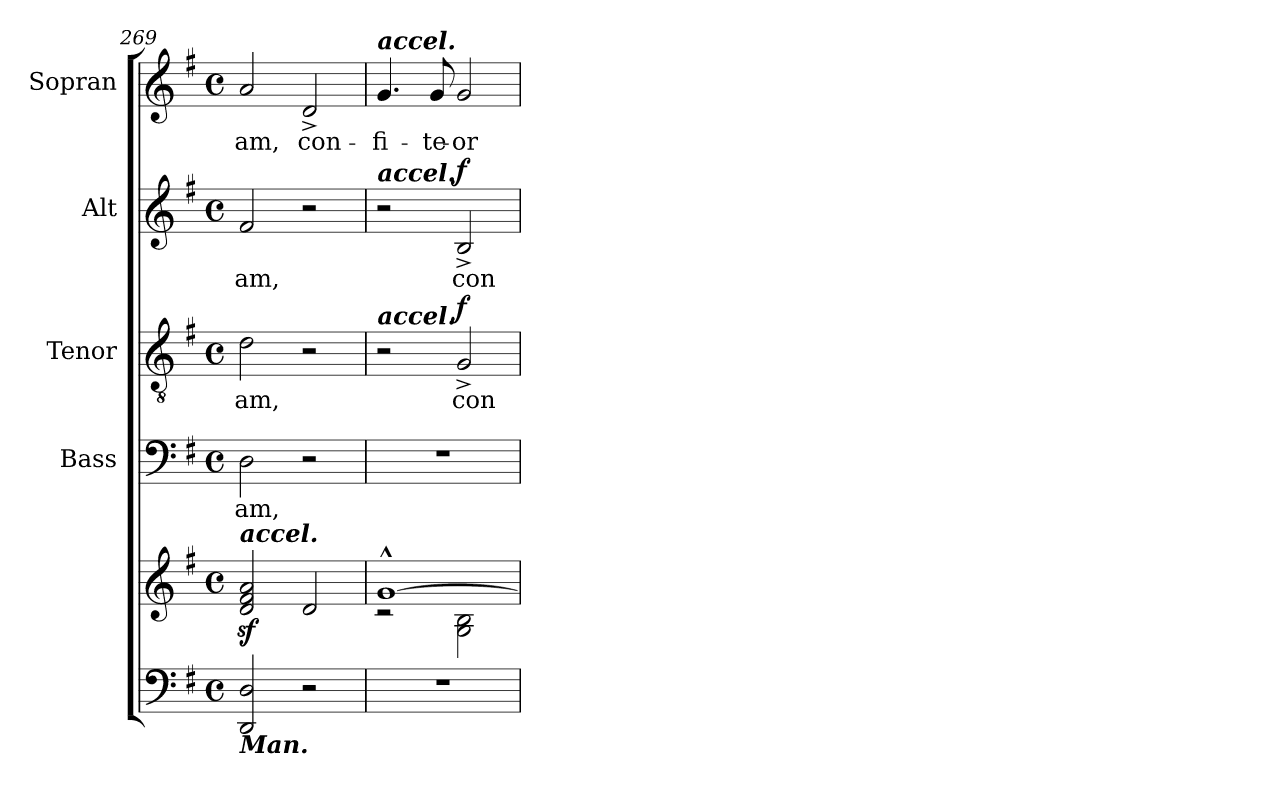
**kern	**kern	**kern	**text	**kern	**text	**dynam	**kern	**text	**dynam	**kern	**text
*part5	*part5	*part4	*part4	*part3	*part3	*part3	*part2	*part2	*part2	*part1	*part1
*staff6	*staff5	*staff4	*staff4	*staff3	*staff3	*staff3	*staff2	*staff2	*staff2	*staff1	*staff1
*	*	*I"Bass	*	*I"Tenor	*	*	*I"Alt	*	*	*I"Sopran	*
*	*	*I'B.	*	*I'T.	*	*	*I'A.	*	*	*I'S.	*
*clefF4	*clefG2	*clefF4	*	*clefGv2	*	*	*clefG2	*	*	*clefG2	*
*k[f#]	*k[f#]	*k[f#]	*	*k[f#]	*	*	*k[f#]	*	*	*k[f#]	*
*G:	*G:	*G:	*	*G:	*	*	*G:	*	*	*G:	*
*M4/4	*M4/4	*M4/4	*	*M4/4	*	*	*M4/4	*	*	*M4/4	*
*met(c)	*met(c)	*met(c)	*	*met(c)	*	*	*met(c)	*	*	*met(c)	*
=269	=269	=269	=269	=269	=269	=269	=269	=269	=269	=269	=269
!	!LO:TX:a:Bi:t=accel.	!	!	!	!	!	!	!	!	!	!
!LO:TX:b:Bi:t=Man.	!	!	!	!	!	!	!	!	!	!	!
!	!	!	!LO:LY:b	!	!LO:LY:b	!	!	!LO:LY:b	!	!	!LO:LY:b
2DD/ 2D/	2d/z< 2f#/z< 2a/z<	2D\	-am,	2d\	-am,	.	2f#/	-am,	.	2a/	-am,
!	!	!	!	!	!	!	!	!	!	!	!LO:LY:b
2r	2d/	2r	.	2r	.	.	2r	.	.	2d^>/	con-
=270	=270	=270	=270	=270	=270	=270	=270	=270	=270	=270	=270
*	*^	*	*	*	*	*	*	*	*	*	*
!	!	!	!	!	!	!	!	!	!	!	!LO:TX:a:Bi:t=accel.	!
!	!	!	!	!	!	!	!	!LO:TX:a:Bi:t=accel.	!	!	!	!
!	!	!	!	!	!LO:TX:a:Bi:t=accel.	!	!	!	!	!	!	!
!	!	!	!	!	!	!	!	!	!	!	!	!LO:LY:b
1r	[>1g^^>	2rc	1r	.	2r	.	.	2r	.	.	4.g/	-fi-
!	!	!	!	!	!	!	!	!	!	!	!	!LO:LY:b
.	.	.	.	.	.	.	.	.	.	.	8g/	-te-
!	!	!	!	!	!	!LO:LY:b	!LO:DY:a	!	!LO:LY:b	!LO:DY:a	!	!LO:LY:b
.	.	2G\ 2B\	.	.	2G^>/	con-	f	2B^>/	con-	f	2g/	-or
*	*v	*v	*	*	*	*	*	*	*	*	*	*
=	=	=	=	=	=	=	=	=	=	=	=
*-	*-	*-	*-	*-	*-	*-	*-	*-	*-	*-	*-
